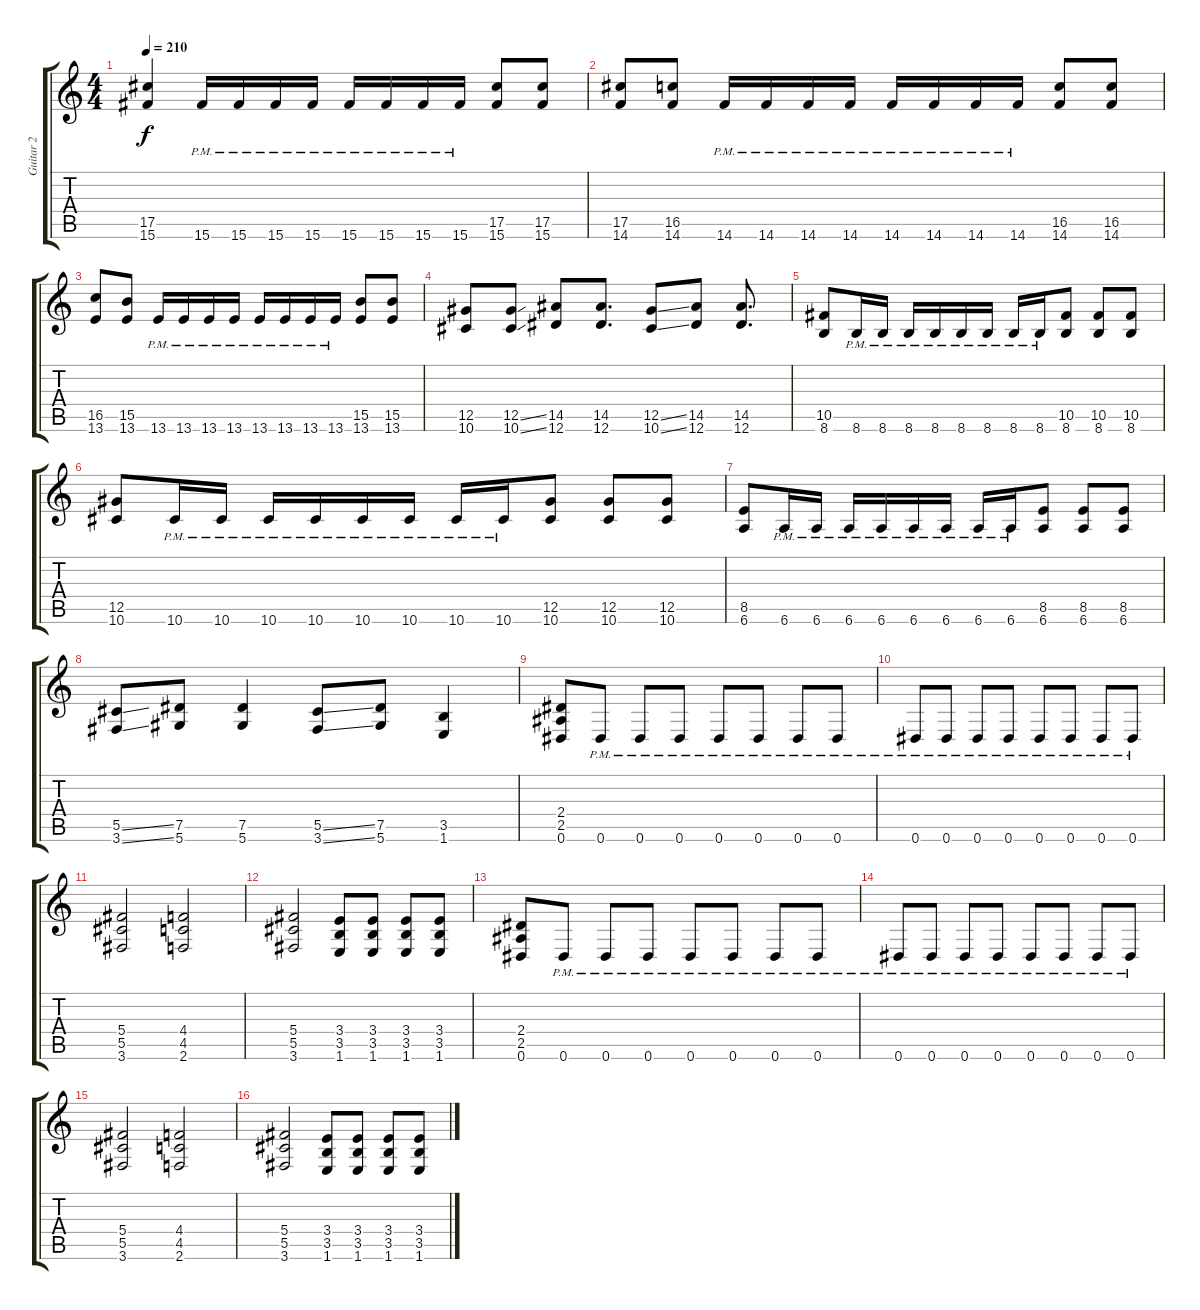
\track ("Guitar 2" "Guitar 2") {instrument distortionguitar}
\staff {score tabs}
\tuning (Eb4 Bb3 Gb3 Db3 Ab2 Eb2) {hide}
\ts (4 4)
\tempo 210
\clef g2
\ks c
(17.5 15.6).4{dy f} 15.6{pm}.16 15.6{pm}.16 15.6{pm}.16 15.6{pm}.16 15.6{pm}.16 15.6{pm}.16 15.6{pm}.16 15.6{pm}.16 (17.5 15.6).8 (17.5 15.6).8 |
(17.5 14.6).8 (16.5 14.6).8 14.6{pm}.16 14.6{pm}.16 14.6{pm}.16 14.6{pm}.16 14.6{pm}.16 14.6{pm}.16 14.6{pm}.16 14.6{pm}.16 (16.5 14.6).8 (16.5 14.6).8 |
(16.5 13.6).8 (15.5 13.6).8 13.6{pm}.16 13.6{pm}.16 13.6{pm}.16 13.6{pm}.16 13.6{pm}.16 13.6{pm}.16 13.6{pm}.16 13.6{pm}.16 (15.5 13.6).8 (15.5 13.6).8 |
(12.5 10.6).8 (12.5{ss} 10.6{ss}).8 (14.5 12.6).8 (14.5 12.6).8{d} (12.5{ss} 10.6{ss}).8 (14.5 12.6).8 (14.5 12.6).8{d} |
(10.5 8.6).8 8.6{pm}.16 8.6{pm}.16 8.6{pm}.16 8.6{pm}.16 8.6{pm}.16 8.6{pm}.16 8.6{pm}.16 8.6{pm}.16 (10.5 8.6).8 (10.5 8.6).8 (10.5 8.6).8 |
(12.5 10.6).8 10.6{pm}.16 10.6{pm}.16 10.6{pm}.16 10.6{pm}.16 10.6{pm}.16 10.6{pm}.16 10.6{pm}.16 10.6{pm}.16 (12.5 10.6).8 (12.5 10.6).8 (12.5 10.6).8 |
(8.5 6.6).8 6.6{pm}.16 6.6{pm}.16 6.6{pm}.16 6.6{pm}.16 6.6{pm}.16 6.6{pm}.16 6.6{pm}.16 6.6{pm}.16 (8.5 6.6).8 (8.5 6.6).8 (8.5 6.6).8 |
(5.5{ss} 3.6{ss}).8 (7.5 5.6).8 (7.5 5.6).4 (5.5{ss} 3.6{ss}).8 (7.5 5.6).8 (3.5 1.6).4 |
(2.4 2.5 0.6).8 0.6{pm}.8 0.6{pm}.8 0.6{pm}.8 0.6{pm}.8 0.6{pm}.8 0.6{pm}.8 0.6{pm}.8 |
0.6{pm}.8 0.6{pm}.8 0.6{pm}.8 0.6{pm}.8 0.6{pm}.8 0.6{pm}.8 0.6{pm}.8 0.6{pm}.8 |
(5.4 5.5 3.6).2 (4.4 4.5 2.6).2 |
(5.4 5.5 3.6).2 (3.4 3.5 1.6).8 (3.4 3.5 1.6).8 (3.4 3.5 1.6).8 (3.4 3.5 1.6).8 |
(2.4 2.5 0.6).8 0.6{pm}.8 0.6{pm}.8 0.6{pm}.8 0.6{pm}.8 0.6{pm}.8 0.6{pm}.8 0.6{pm}.8 |
0.6{pm}.8 0.6{pm}.8 0.6{pm}.8 0.6{pm}.8 0.6{pm}.8 0.6{pm}.8 0.6{pm}.8 0.6{pm}.8 |
(5.4 5.5 3.6).2 (4.4 4.5 2.6).2 |
(5.4 5.5 3.6).2 (3.4 3.5 1.6).8 (3.4 3.5 1.6).8 (3.4 3.5 1.6).8 (3.4 3.5 1.6).8
